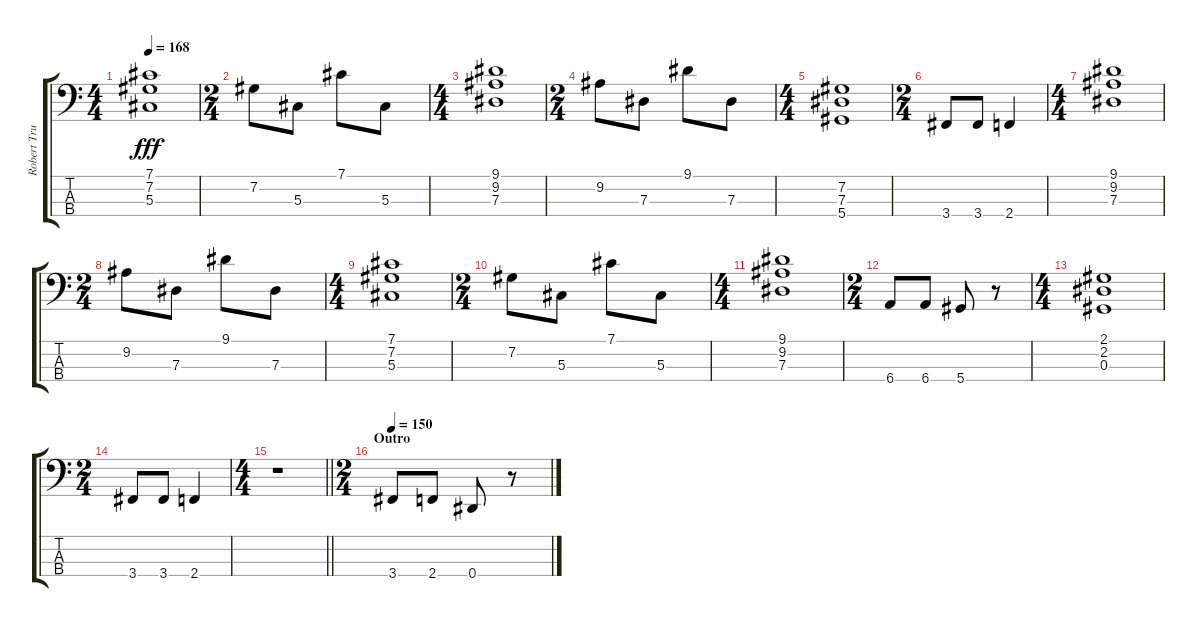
\track ("Robert Trujillo" "Robert Tru") {instrument electricbassfinger}
\staff {score tabs}
\tuning (Gb2 Db2 Ab1 Eb1) {hide}
\ts (4 4)
\tempo 168
\clef f4
\ks c
(7.1 7.2 5.3).1{dy fff} |
\ts (2 4)
7.2.8 5.3.8 7.1.8 5.3.8 |
\ts (4 4)
(9.1 9.2 7.3).1 |
\ts (2 4)
9.2.8 7.3.8 9.1.8 7.3.8 |
\ts (4 4)
(7.2 7.3 5.4).1 |
\ts (2 4)
3.4.8 3.4.8 2.4.4 |
\ts (4 4)
(9.1 9.2 7.3).1 |
\ts (2 4)
9.2.8 7.3.8 9.1.8 7.3.8 |
\ts (4 4)
(7.1 7.2 5.3).1 |
\ts (2 4)
7.2.8 5.3.8 7.1.8 5.3.8 |
\ts (4 4)
(9.1 9.2 7.3).1 |
\ts (2 4)
6.4.8 6.4.8 5.4.8 r.8 |
\ts (4 4)
(2.1 2.2 0.3).1 |
\ts (2 4)
3.4.8 3.4.8 2.4.4 |
\ts (4 4)
\barLineRight lightlight
r.1 |
\ts (2 4)
\section ("" "Outro")
\tempo 150
3.4.8 2.4.8 0.4.8 r.8
